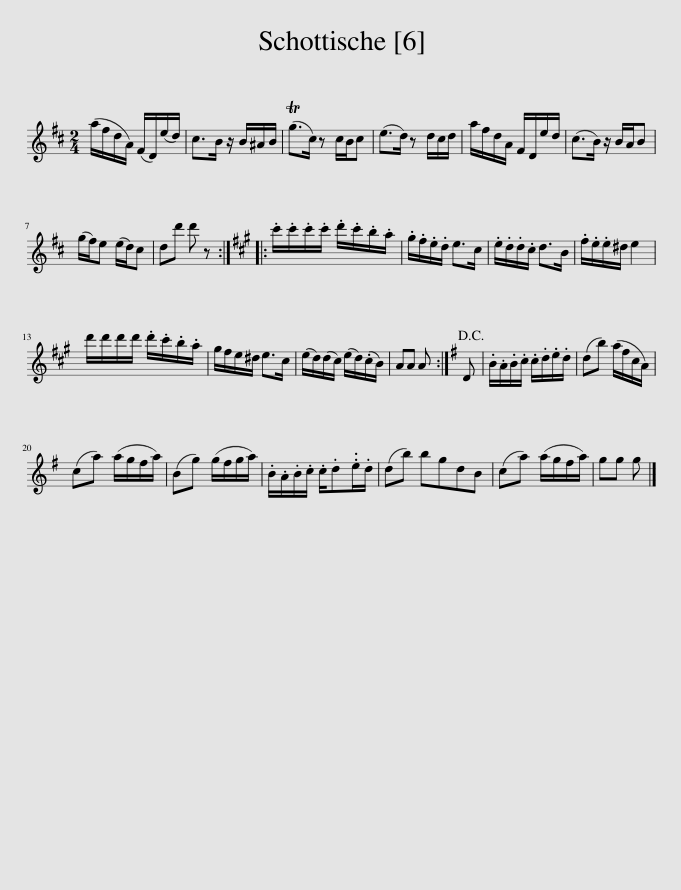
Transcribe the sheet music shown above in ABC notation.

X:1
L:1/8
M:2/4
I:linebreak $
K:D
V:1 treble
V:1
 (a/f/d/A/) (F/D/)(e/d/) | c>B z/ B/^A/B/ | (Tg>c) z c/B/c | (e>d) z d/c/d/ | a/f/d/A/ F/D/e/d/ | %5
 (c>B) z/ B/A/B |$ (g/f/)e (e/d/)c | dd' d' z ::[K:A] .c'/.c'/.c'/.c'/ .d'/.c'/.b/.a/ | .g/.f/.e/.d/ e>c | %10
 .e/.d/.d/.c/ d>B | .f/.e/.e/^d/ e2 |$ d'/d'/d'/d'/ .d'/.c'/.b/.a/ | g/f/e/^d/ e>c | (e/d/)(d/c/) (e/d/)(.c/B/) | %15
 AA A :|[K:G] D!D.C.! | .B/.A/.B/.c/ .c/.d/.e/.d/ | (db) (a/f/c/A/) |$ (ca) (a/g/f/a/) | %20
 (Bg) (g/f/g/a/) | .B/.A/.B/.c/ .c/.d.e/.d/ | (db) bgdB | (ca) (a/g/f/a/) | gg g |] %25
